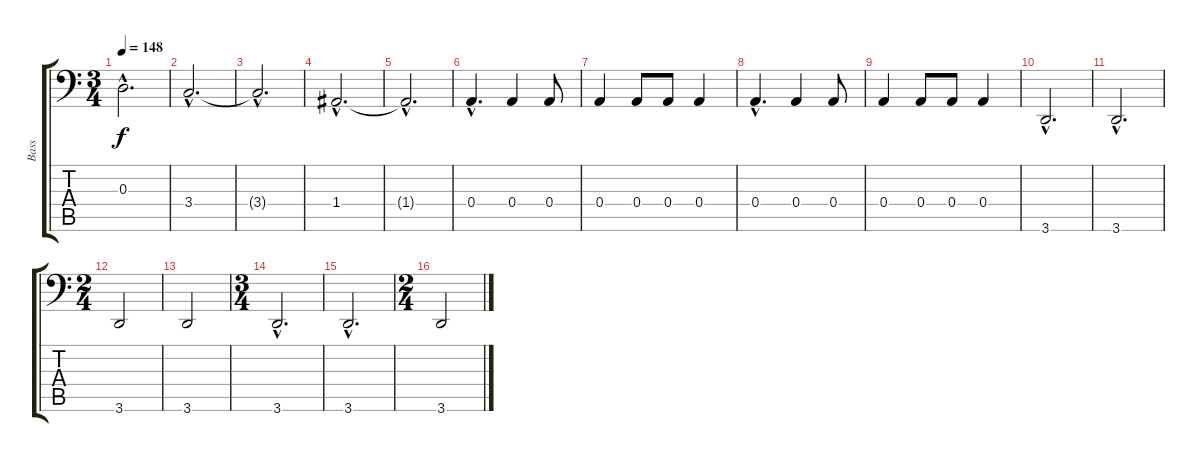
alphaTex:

\track ("Bass" "Bass") {instrument electricbassfinger}
\staff {score tabs}
\tuning (C3 G2 D2 A1 E1 B0) {hide}
\ts (3 4)
\tempo 148
\clef f4
\ks c
0.3{hac t}.2{d dy f} |
3.4{hac}.2{d} |
3.4{hac t}.2{d} |
1.4{hac}.2{d} |
1.4{hac t}.2{d} |
0.4{hac}.4{d} 0.4.4 0.4.8 |
0.4.4 0.4.8 0.4.8 0.4.4 |
0.4{hac}.4{d} 0.4.4 0.4.8 |
0.4.4 0.4.8 0.4.8 0.4.4 |
3.6{hac}.2{d} |
3.6{hac}.2{d} |
\ts (2 4)
3.6.2 |
3.6.2 |
\ts (3 4)
3.6{hac}.2{d} |
3.6{hac}.2{d} |
\ts (2 4)
3.6.2
